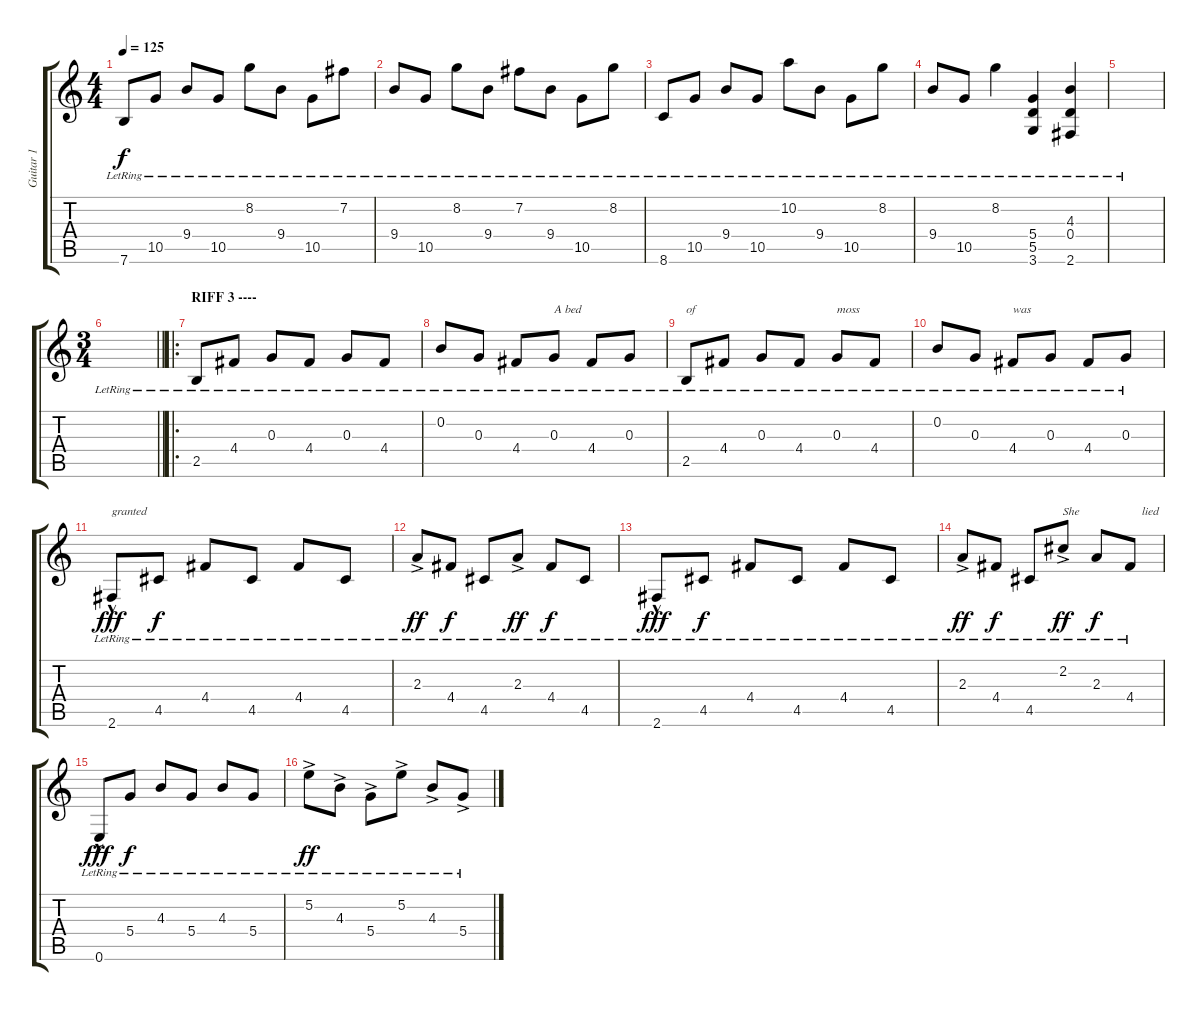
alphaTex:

\track ("Guitar 1" "Guitar 1") {instrument acousticguitarnylon}
\staff {score tabs}
\tuning (E4 B3 G3 D3 A2 E2) {hide}
\ts (4 4)
\tempo 125
\clef g2
\ks c
7.6{lr}.8{dy f} 10.5{lr}.8 9.4{lr}.8 10.5{lr}.8 8.2{lr}.8 9.4{lr}.8 10.5{lr}.8 7.2{lr}.8 |
9.4{lr}.8 10.5{lr}.8 8.2{lr}.8 9.4{lr}.8 7.2{lr}.8 9.4{lr}.8 10.5{lr}.8 8.2{lr}.8 |
8.6{lr}.8 10.5{lr}.8 9.4{lr}.8 10.5{lr}.8 10.2{lr}.8 9.4{lr}.8 10.5{lr}.8 8.2{lr}.8 |
9.4{lr}.8 10.5{lr}.8 8.2{lr}.4 (5.4{lr} 5.5{lr} 3.6{lr}).4 (4.3{lr} 0.4{lr} 2.6{lr}).4 |
|
\ts (3 4)
\barLineRight lightlight
|
\ro
\section ("" "RIFF 3 ----")
2.5{lr}.8 4.4{lr}.8 0.3{lr}.8 4.4{lr}.8 0.3{lr}.8 4.4{lr}.8 |
0.2{lr}.8 0.3{lr}.8 4.4{lr}.8 0.3{lr}.8{txt "A bed"} 4.4{lr}.8 0.3{lr}.8 |
2.5{lr}.8{txt "of"} 4.4{lr}.8 0.3{lr}.8 4.4{lr}.8 0.3{lr}.8{txt "moss"} 4.4{lr}.8 |
0.2{lr}.8 0.3{lr}.8 4.4{lr}.8{txt "was"} 0.3{lr}.8 4.4{lr}.8 0.3{lr}.8 |
2.6{hac lr}.8{txt "granted" dy fff} 4.5{lr}.8{dy f} 4.4{lr}.8 4.5{lr}.8 4.4{lr}.8 4.5{lr}.8 |
2.3{ac lr}.8{dy ff} 4.4{lr}.8{dy f} 4.5{lr}.8 2.3{ac lr}.8{dy ff} 4.4{lr}.8{dy f} 4.5{lr}.8 |
2.6{hac lr}.8{dy fff} 4.5{lr}.8{dy f} 4.4{lr}.8 4.5{lr}.8 4.4{lr}.8 4.5{lr}.8 |
2.3{ac lr}.8{dy ff} 4.4{lr}.8{dy f} 4.5{lr}.8 2.2{ac lr}.8{txt "She" dy ff} 2.3{lr}.8{dy f} 4.4{lr}.8{txt "    lied"} |
0.6{hac lr}.8{dy fff} 5.4{lr}.8{dy f} 4.3{lr}.8 5.4{lr}.8 4.3{lr}.8 5.4{lr}.8 |
5.2{ac lr}.8{dy ff} 4.3{ac lr}.8 5.4{ac lr}.8 5.2{ac lr}.8 4.3{ac lr}.8 5.4{ac lr}.8
